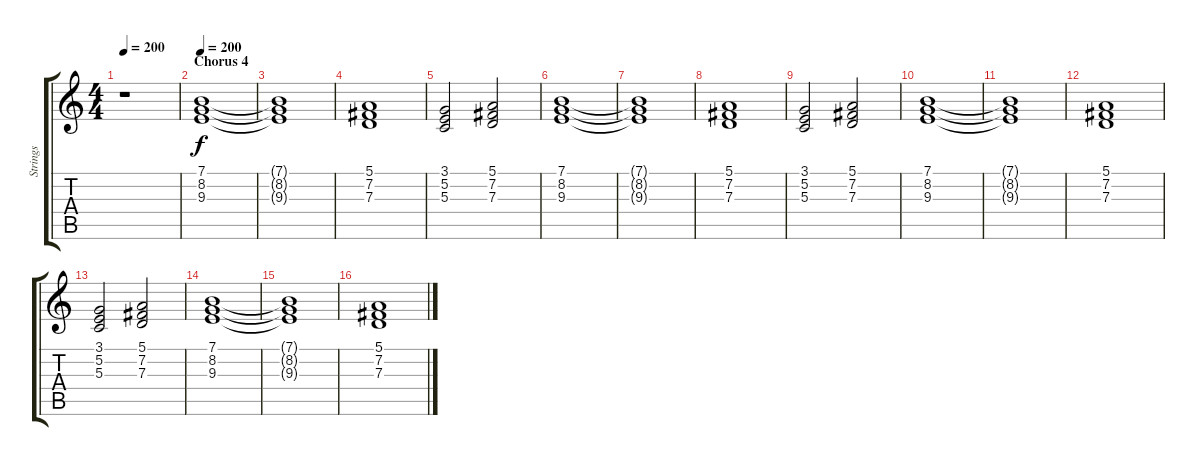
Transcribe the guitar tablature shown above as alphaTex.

\track ("Strings" "Strings") {instrument stringensemble1}
\staff {score tabs}
\tuning (E4 B3 G3 D3 A2 E2) {hide}
\ts (4 4)
\tempo 200
\clef g2
\ks c
r.1{dy f} |
\section ("" "Chorus 4")
\tempo 200
(7.1 8.2 9.3).1 |
(7.1{t} 8.2{t} 9.3{t}).1 |
(5.1 7.2 7.3).1 |
(3.1 5.2 5.3).2 (5.1 7.2 7.3).2 |
(7.1 8.2 9.3).1 |
(7.1{t} 8.2{t} 9.3{t}).1 |
(5.1 7.2 7.3).1 |
(3.1 5.2 5.3).2 (5.1 7.2 7.3).2 |
(7.1 8.2 9.3).1 |
(7.1{t} 8.2{t} 9.3{t}).1 |
(5.1 7.2 7.3).1 |
(3.1 5.2 5.3).2 (5.1 7.2 7.3).2 |
(7.1 8.2 9.3).1 |
(7.1{t} 8.2{t} 9.3{t}).1 |
(5.1 7.2 7.3).1
